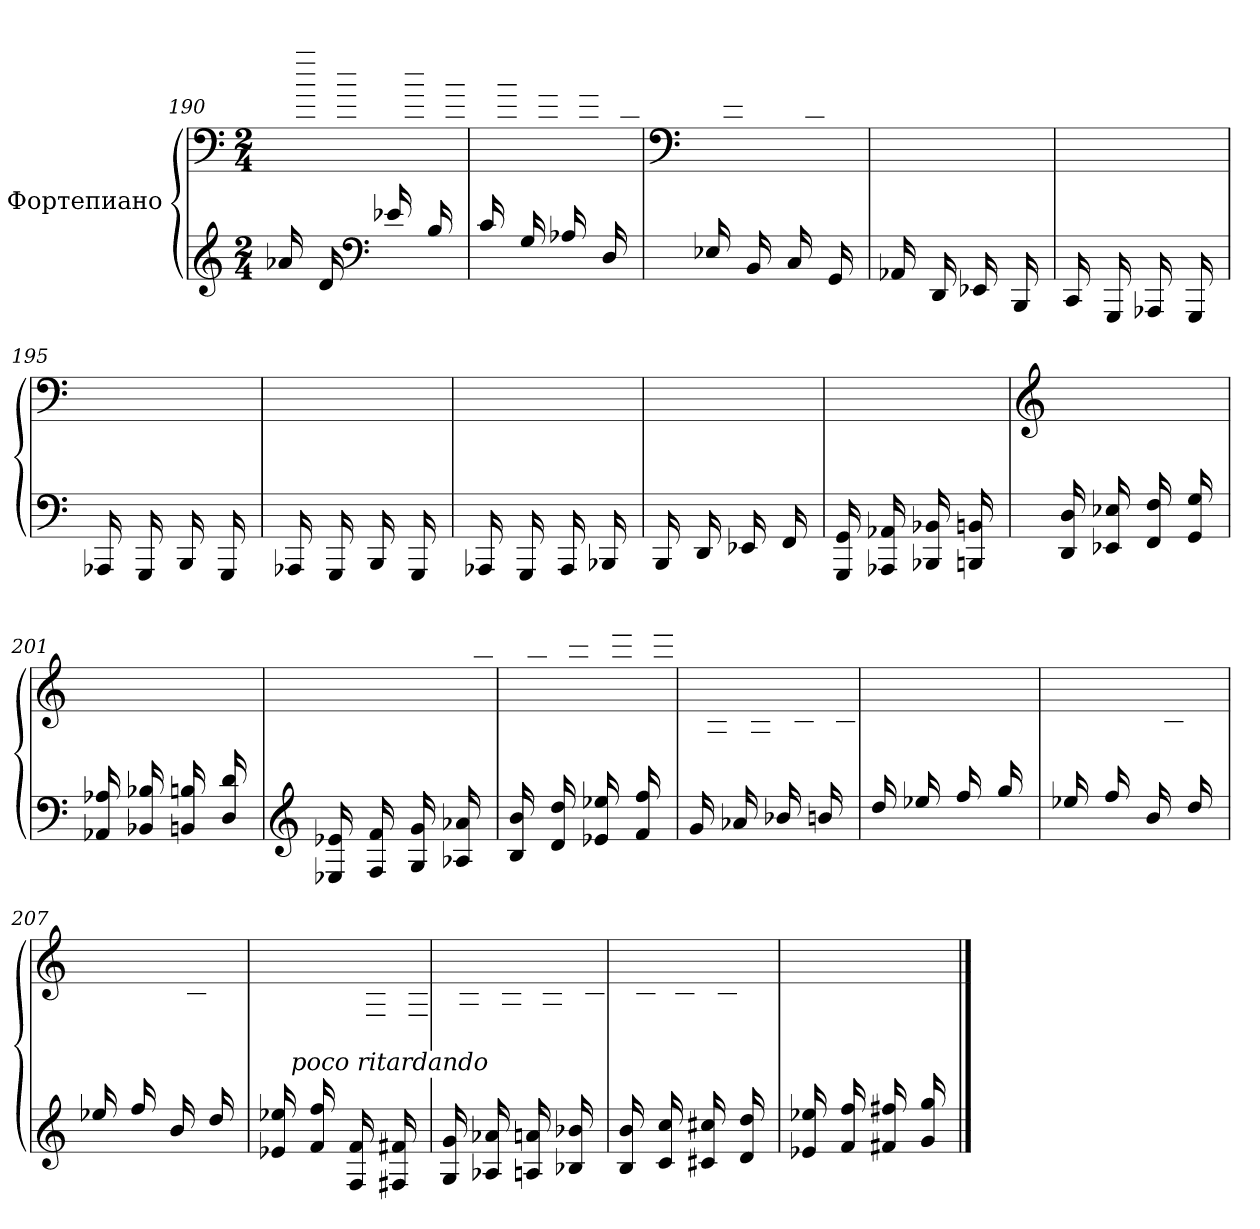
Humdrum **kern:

**kern	**kern
*part1	*part1
*staff2	*staff1
*I"Фортепиано	*
*clefG2	*clefF4
*k[]	*k[]
*M2/4	*M2/4
=190	=190
*	*^
16a-X/LL	2ryy	16ryy
16ryy	.	16aa-X\
16d/	.	16ryy
16ryy	.	16dd\JJ
*clefF4	*	*
16e-X/LL	.	16ryy
16ryy	.	16ee-X\
16B/	.	16ryy
16ryy	.	16b\JJ
=191	=191	=191
16c/LL	2ryy	16ryy
16ryy	.	16cc\
16G/	.	16ryy
16ryy	.	16g\JJ
16A-X/LL	.	16ryy
16ryy	.	16a-X\
16D/	.	16ryy
16ryy	.	16d\JJ
=192	=192	=192
*	*clefF4	*
16E-X/LL	2ryy	16ryy
16ryy	.	16e-X\
16BB/	.	16ryy
16ryy	.	16B\JJ
16C/LL	.	16ryy
16ryy	.	16c\
16GG/	.	16ryy
16ryy	.	16G\JJ
!!LO:LB:g=z	!!
=193	=193	=193
16AA-X/LL	2ryy	16ryy
16ryy	.	16A-X\
16DD/	.	16ryy
16ryy	.	16D\JJ
16EE-X/LL	.	16ryy
16ryy	.	16E-X\
16BBB/	.	16ryy
16ryy	.	16BB\JJ
=194	=194	=194
16CC/LL	2ryy	16ryy
16ryy	.	16C\
16GGG/	.	16ryy
16ryy	.	16GG\JJ
16AAA-X/LL	.	16ryy
16ryy	.	16AA-X\
16GGG/	.	16ryy
16ryy	.	16GG\JJ
=195	=195	=195
16AAA-X/LL	2ryy	16ryy
16ryy	.	16AA-X\
16GGG/	.	16ryy
16ryy	.	16GG\JJ
16BBB/LL	.	16ryy
16ryy	.	16BB\
16GGG/	.	16ryy
16ryy	.	16GG\JJ
=196	=196	=196
16AAA-X/LL	2ryy	16ryy
16ryy	.	16AA-X\
16GGG/	.	16ryy
16ryy	.	16GG\JJ
16BBB/LL	.	16ryy
16ryy	.	16BB\
16GGG/	.	16ryy
16ryy	.	16GG\JJ
!!LO:PB:g=z	!!
=197	=197	=197
16AAA-X/LL	2ryy	16ryy
16ryy	.	16AA-X\
16GGG/	.	16ryy
16ryy	.	16GG\JJ
16AAA-/LL	.	16ryy
16ryy	.	16AA-\
16BBB-X/	.	16ryy
16ryy	.	16BB-X\JJ
=198	=198	=198
16BBB/LL	2ryy	16ryy
16ryy	.	16BB\
16DD/	.	16ryy
16ryy	.	16D\JJ
16EE-X/LL	.	16ryy
16ryy	.	16E-X\
16FF/	.	16ryy
16ryy	.	16F\JJ
=199	=199	=199
16GGG/ 16GG/LL	2ryy	16ryy
16ryy	.	16G\
16AAA-X/ 16AA-X/	.	16ryy
16ryy	.	16A-X\JJ
16BBB-X/ 16BB-X/LL	.	16ryy
16ryy	.	16B-X\
16BBBn/ 16BBn/	.	16ryy
16ryy	.	16Bn\JJ
=200	=200	=200
*	*clefG2	*
16DD/ 16D/LL	2ryy	16ryy
16ryy	.	16d\
16EE-X/ 16E-X/	.	16ryy
16ryy	.	16e-X\JJ
16FF/ 16F/LL	.	16ryy
16ryy	.	16f\
16GG/ 16G/	.	16ryy
16ryy	.	16g\JJ
!!LO:LB:g=z	!!
=201	=201	=201
16AA-X/ 16A-X/LL	2ryy	16ryy
16ryy	.	16a-X\
16BB-X/ 16B-X/	.	16ryy
16ryy	.	16b-X\JJ
16BBn/ 16Bn/LL	.	16ryy
16ryy	.	16bn\
16D/ 16d/	.	16ryy
16ryy	.	16dd\JJ
=202	=202	=202
*clefG2	*	*
16E-X/ 16e-X/LL	2ryy	16ryy
16ryy	.	16ee-X\
16F/ 16f/	.	16ryy
16ryy	.	16ff\JJ
16G/ 16g/LL	.	16ryy
16ryy	.	16gg\
16A-X/ 16a-X/	.	16ryy
16ryy	.	16aa-X\JJ
=203	=203	=203
16B/ 16b/LL	2ryy	16ryy
16ryy	.	16bb\
16d/ 16dd/	.	16ryy
16ryy	.	16ddd\JJ
16e-X/ 16ee-X/LL	.	16ryy
16ryy	.	16eee-X\
16f/ 16ff/	.	16ryy
16ryy	.	16fff\JJ
=204	=204	=204
*	*8va	*
16g/LL	2ryy	16ryy
16ryy	.	16g\ 16gg\
16a-X/	.	16ryy
16ryy	.	16a-X\ 16aa-X\JJ
16b-X/LL	.	16ryy
16ryy	.	16b-X\ 16bb-X\
16bn/	.	16ryy
16ryy	.	16bn\ 16bbn\JJ
!!LO:LB:g=z	!!
=205	=205	=205
16dd/LL	2ryy	16ryy
16ryy	.	16dd\ 16ddd\
16ee-X/	.	16ryy
16ryy	.	16ee-X\ 16eee-X\JJ
16ff/LL	.	16ryy
16ryy	.	16ff\ 16fff\
16gg/	.	16ryy
16ryy	.	16gg\ 16ggg\JJ
=206	=206	=206
16ee-X/LL	2ryy	16ryy
16ryy	.	16ee-X\ 16eee-X\
16ff/	.	16ryy
16ryy	.	16ff\ 16fff\JJ
16b/LL	.	16ryy
16ryy	.	16b\ 16bb\
16dd/	.	16ryy
16ryy	.	16dd\ 16ddd\JJ
=207	=207	=207
16ee-X/LL	2ryy	16ryy
16ryy	.	16ee-X\ 16eee-X\
16ff/	.	16ryy
16ryy	.	16ff\ 16fff\JJ
16b/LL	.	16ryy
16ryy	.	16b\ 16bb\
16dd/	.	16ryy
16ryy	.	16dd\ 16ddd\JJ
=208	=208	=208
16e-X/ 16ee-X/LL	2ryy	16ryy
!LO:TX:a:i:t=poco ritardando	!	!
16ryy	.	16ee-X\ 16eee-X\
16f/ 16ff/	.	16ryy
16ryy	.	16ff\ 16fff\JJ
16F/ 16f/LL	.	16ryy
16ryy	.	16f\ 16ff\
16F#X/ 16f#X/	.	16ryy
16ryy	.	16f#X\ 16ff#X\JJ
!!LO:LB:g=z	!!
=209	=209	=209
16G/ 16g/LL	2ryy	16ryy
16ryy	.	16g\ 16gg\
16A-X/ 16a-X/	.	16ryy
16ryy	.	16a-X\ 16aa-X\JJ
16An/ 16an/LL	.	16ryy
16ryy	.	16an\ 16aan\
16B-X/ 16b-X/	.	16ryy
16ryy	.	16b-X\ 16bb-X\JJ
=210	=210	=210
16B/ 16b/LL	2ryy	16ryy
16ryy	.	16b\ 16bb\
16c/ 16cc/	.	16ryy
16ryy	.	16cc\ 16ccc\JJ
16c#X/ 16cc#X/LL	.	16ryy
16ryy	.	16cc#X\ 16ccc#X\
16d/ 16dd/	.	16ryy
16ryy	.	16dd\ 16ddd\JJ
=211	=211	=211
16e-X/ 16ee-X/LL	2ryy	16ryy
16ryy	.	16ee-X\ 16eee-X\
16f/ 16ff/	.	16ryy
16ryy	.	16ff\ 16fff\JJ
16f#X/ 16ff#X/LL	.	16ryy
16ryy	.	16ff#X\ 16fff#X\
16g/ 16gg/	.	16ryy
16ryy	.	16gg\ 16ggg\JJ
*	*X8va	*
*	*v	*v
==	==
*-	*-
